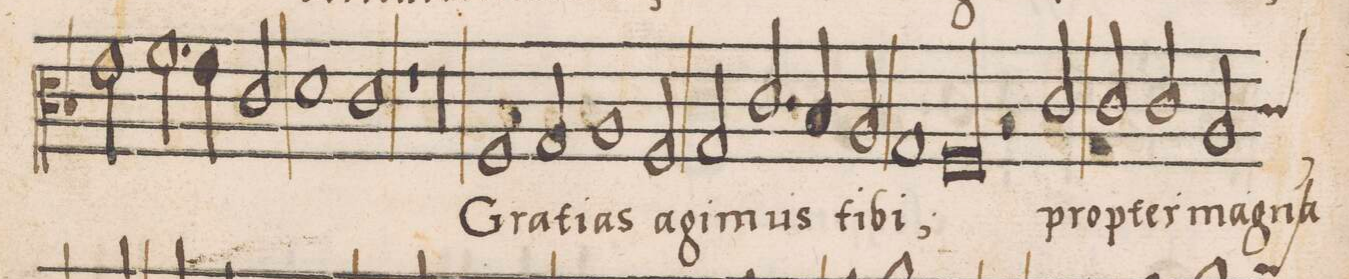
**kern	**text
*I"ALTVS	*
*clefC3	*
*k[b-]	*
*met(C|)	*
*M2/1	*
2e\	.
2.f\	.
=29-	=29-
4e\	.
2c/	.
1d\	.
=30-	=30-
1c\	.
1r	.
=31-	=31-
00r	.
=32-	=32-
=33-	=33-
1F/	Gra-
2G/	-ti-
1A/	-as
=34-	=34-
2F/	a-
2G/	-gi-
2.c/	-mus
=35-	=35-
4B-/	.
2A/	ti-
1G/	-bi;
=36-	=36-
00F/	.
=37-	=37-
=38-	=38-
2r	.
2c/	prop-
2c/	-ter
2c/	ma-
=39-	=39-
*custos:c	*
2A/	-gna(m)
*-	*-
